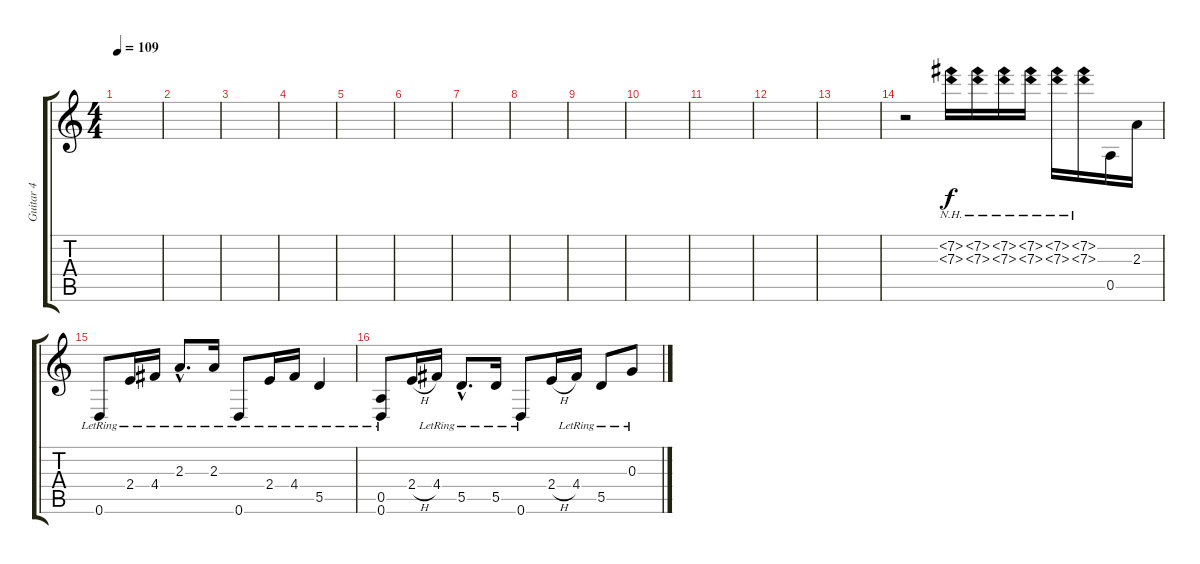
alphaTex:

\track ("Guitar 4" "Guitar 4") {instrument distortionguitar}
\staff {score tabs}
\tuning (E4 B3 G3 D3 A2 D2) {hide}
\ts (4 4)
\tempo 109
\clef g2
\ks c
|
|
|
|
|
|
|
|
|
|
|
|
|
r.2 (7.2{nh} 7.3{nh}).16 (7.2{nh} 7.3{nh}).16 (7.2{nh} 7.3{nh}).16 (7.2{nh} 7.3{nh}).16 (7.2{nh} 7.3{nh}).16 (7.2{nh} 7.3{nh}).16 0.5.16 2.3.16 |
0.6{lr}.8 2.4{lr}.16 4.4{lr}.16 2.3{hac lr}.8{d} 2.3{lr}.16 0.6{lr}.8 2.4{lr}.16 4.4{lr}.16 5.5{lr}.4 |
(0.5{lr} 0.6{lr}).8 2.4{h}.16 4.4{lr}.16 5.5{hac lr}.8{d} 5.5{lr}.16 0.6{lr}.8 2.4{h}.16 4.4{lr}.16 5.5{lr}.8 0.3{lr}.8
